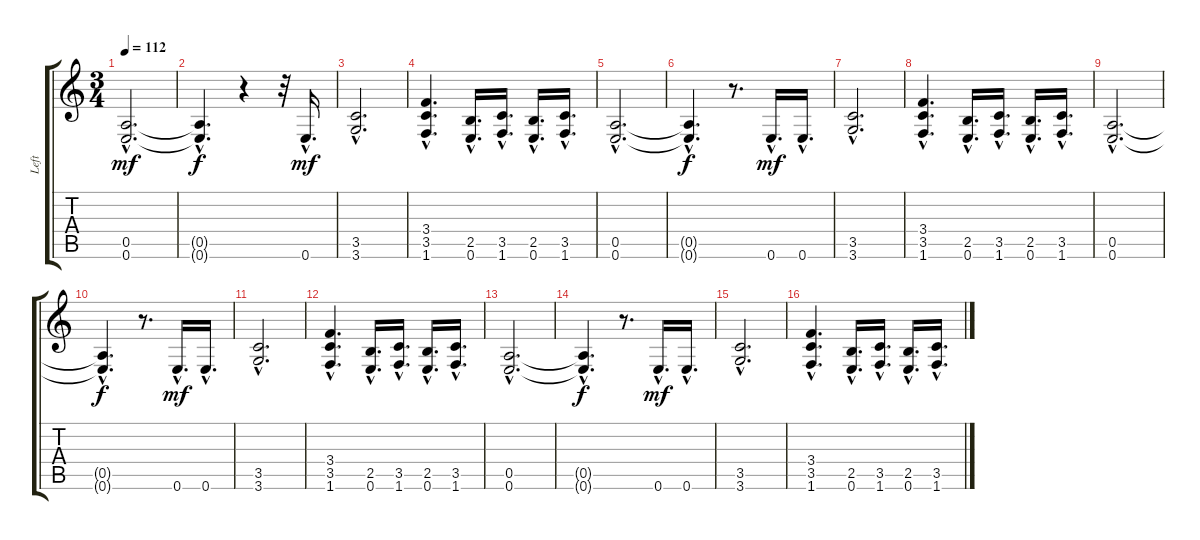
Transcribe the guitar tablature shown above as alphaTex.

\track ("Left" "Left") {instrument distortionguitar}
\staff {score tabs}
\tuning (E4 B3 G3 D3 A2 E2) {hide}
\ts (3 4)
\tempo 112
\clef g2
\ks c
(0.5{hac} 0.6{hac}).2{d dy mf instrument distortionguitar} |
(0.5{hac t} 0.6{hac t}).4{d dy f} r.4 r.32 0.6{hac}.16{d dy mf} |
(3.5{hac} 3.6{hac}).2{d} |
(3.4{hac} 3.5{hac} 1.6{hac}).4{d} (2.5{hac} 0.6{hac}).16{d} (3.5{hac} 1.6{hac}).16{d} (2.5{hac} 0.6{hac}).16{d} (3.5{hac} 1.6{hac}).16{d} |
(0.5{hac} 0.6{hac}).2{d} |
(0.5{hac t} 0.6{hac t}).4{d dy f} r.8{d} 0.6{hac}.16{d dy mf} 0.6{hac}.16{d} |
(3.5{hac} 3.6{hac}).2{d} |
(3.4{hac} 3.5{hac} 1.6{hac}).4{d} (2.5{hac} 0.6{hac}).16{d} (3.5{hac} 1.6{hac}).16{d} (2.5{hac} 0.6{hac}).16{d} (3.5{hac} 1.6{hac}).16{d} |
(0.5{hac} 0.6{hac}).2{d} |
(0.5{hac t} 0.6{hac t}).4{d dy f} r.8{d} 0.6{hac}.16{d dy mf} 0.6{hac}.16{d} |
(3.5{hac} 3.6{hac}).2{d} |
(3.4{hac} 3.5{hac} 1.6{hac}).4{d} (2.5{hac} 0.6{hac}).16{d} (3.5{hac} 1.6{hac}).16{d} (2.5{hac} 0.6{hac}).16{d} (3.5{hac} 1.6{hac}).16{d} |
(0.5{hac} 0.6{hac}).2{d} |
(0.5{hac t} 0.6{hac t}).4{d dy f} r.8{d} 0.6{hac}.16{d dy mf} 0.6{hac}.16{d} |
(3.5{hac} 3.6{hac}).2{d} |
(3.4{hac} 3.5{hac} 1.6{hac}).4{d} (2.5{hac} 0.6{hac}).16{d} (3.5{hac} 1.6{hac}).16{d} (2.5{hac} 0.6{hac}).16{d} (3.5{hac} 1.6{hac}).16{d}
